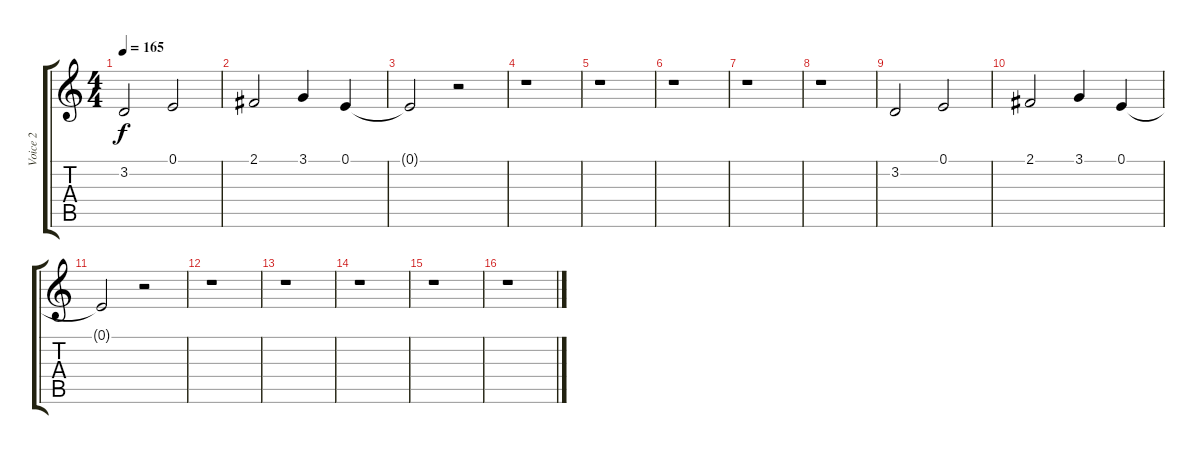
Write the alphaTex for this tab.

\track ("Voice 2" "Voice 2") {instrument cello}
\staff {score tabs}
\tuning (E4 B3 G3 D3 A2 E2) {hide}
\ts (4 4)
\tempo 165
\clef g2
\ks c
3.2.2{dy f volume 16} 0.1.2 |
2.1.2 3.1.4 0.1.4 |
0.1{t}.2 r.2 |
r.1 |
r.1 |
r.1 |
r.1 |
r.1 |
3.2.2 0.1.2 |
2.1.2 3.1.4 0.1.4 |
0.1{t}.2 r.2 |
r.1 |
r.1 |
r.1 |
r.1 |
r.1
